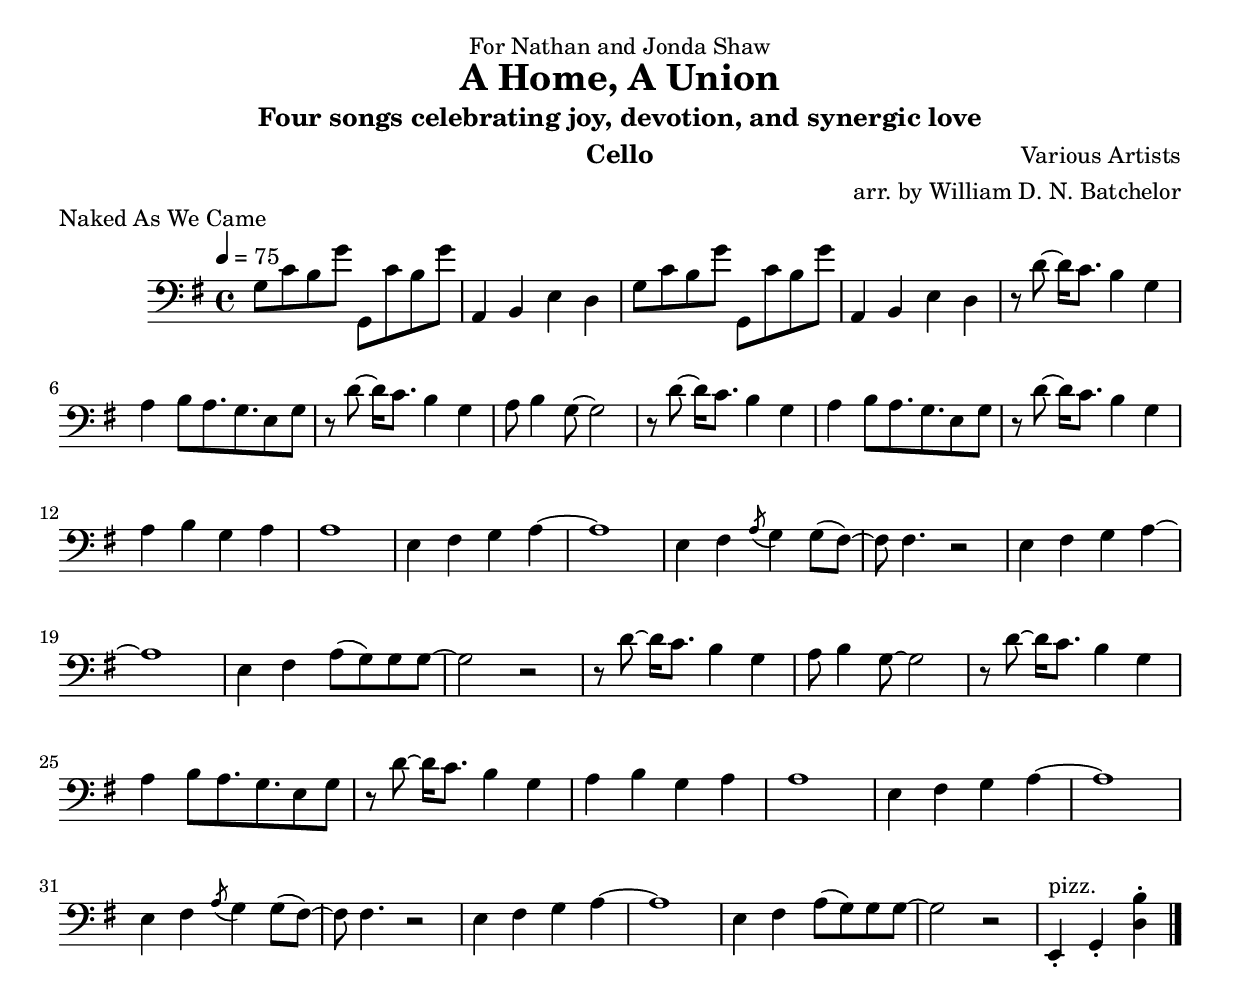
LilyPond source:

\version "2.18.2"

\paper {
#(include-special-characters)
}


\header{

dedication = "For Nathan and Jonda Shaw"
  
title = "A Home, A Union"

subtitle = "Four songs celebrating joy, devotion, and synergic love"

composer = "Various Artists"

arranger = "arr. by William D. N. Batchelor"

instrument = "Cello"



}

 \score {
  \header { piece = "Naked As We Came" }
   \relative c{
    \new Staff{
     \clef "bass"
     \key g \major
     \tempo 4 = 75
g'8 c b g' g,, c' b g' | a,,4 b e d |
g8 c b g' g,, c' b g' | a,,4 b e d | r8 d'~d16 c8. b4 g | a b8 a8. g 
e8 g | r d'~d16 c8. b4 g | a8 b4 g8~g2 | r8 d'~d16 c8. b4 g | a b8 a8. g 
e8 g | r d'~d16 c8. b4 g | a b g a | a1 | e4 fis g a~ | a1 | e4 fis \acciaccatura a8 g4 g8( fis)~ |
fis fis4. r2 | e4 fis g a~ | a1 | e4 fis a8( g) g g~ | g2 r2 | r8 d'~d16 c8. b4 g | a8 b4 g8~g2 | r8 d'~d16 c8. b4 g | a b8 a8. g 
e8 g | r d'~d16 c8. b4 g | a b g a | a1 | e4 fis g a~ | a1 | e4 fis \acciaccatura a8 g4 g8( fis)~ |
fis fis4. r2 | e4 fis g a~ | a1 | e4 fis a8( g) g g~ | g2 r2 | e,4-.^"pizz." g-. <d' b'>-.

\bar "|."

\bar "|."
     }
    }
   }

\score {
  \header { piece = "Hoppipolla" composer = "U2" }
   \relative c{
    \new Staff{
     \clef "bass"
     \key c \major
     \time 2/2
     \tempo 2 = 32

\bar "|."
    }
   }
  }

\score {
  \header { piece = "Fix You" }
   \relative c{
    \new Staff{
     \clef "bass"
     \key d \major
     \tempo 4 = 68

\bar "|."
    }
   }
  }

 \score {
  \header { piece = "You've Got The Love" }
   \relative c{
    \new Staff{
     \clef "bass"
     \key d \major
     \tempo 4 = 108

\bar "|."
    }
   }
  }
